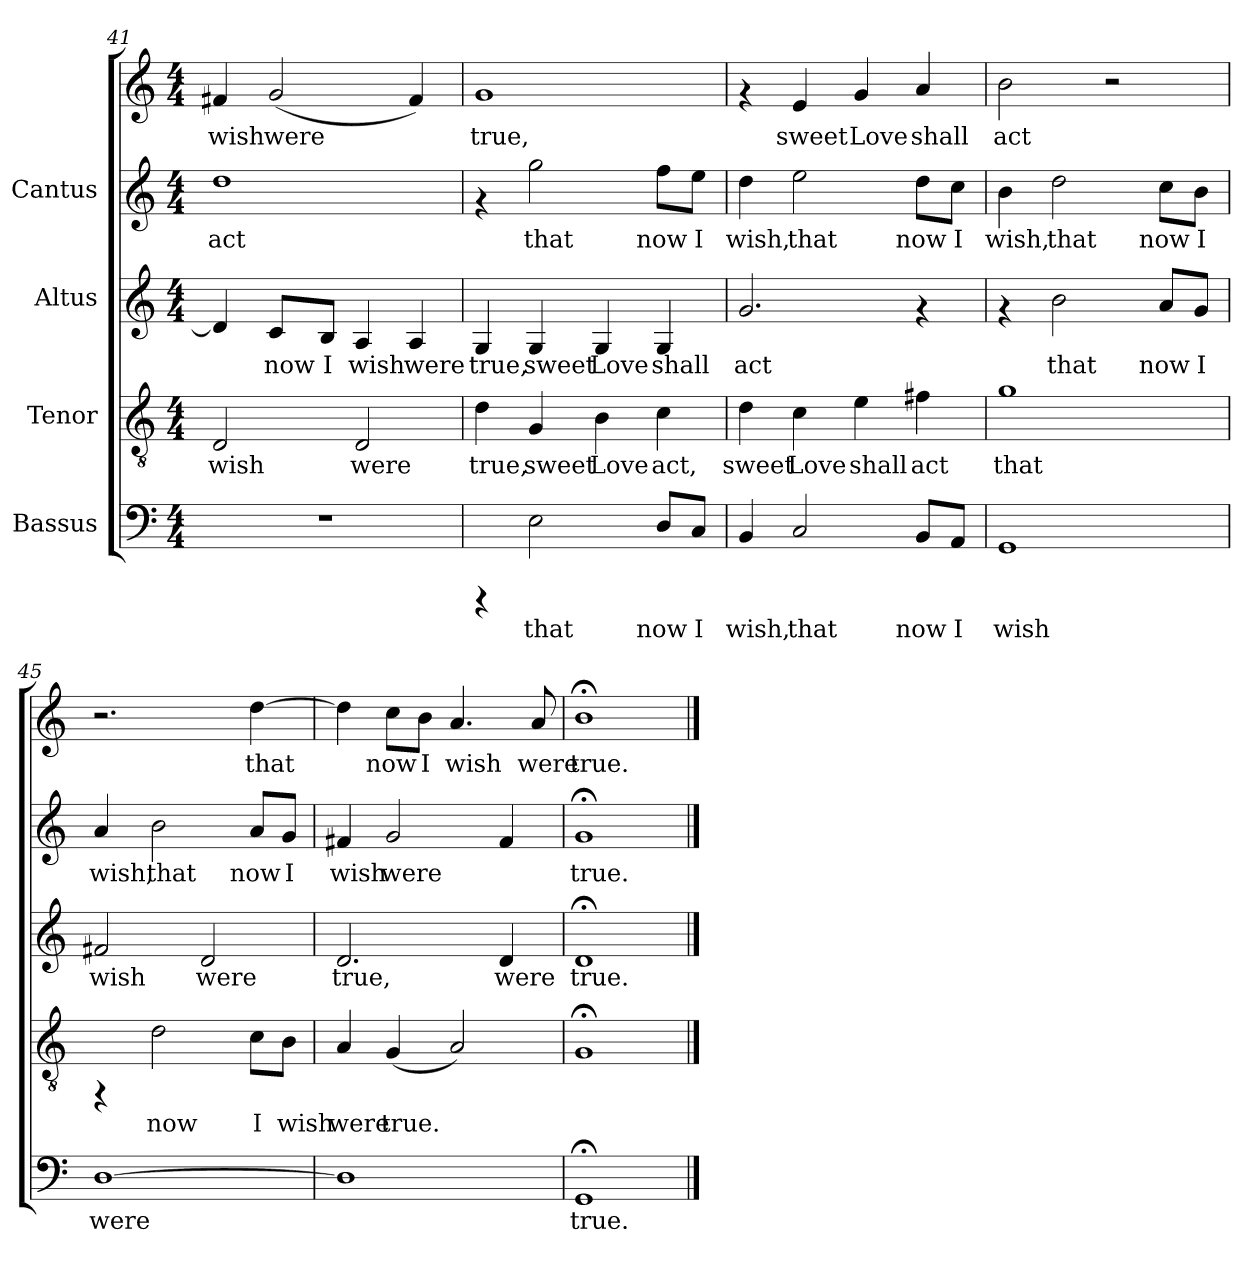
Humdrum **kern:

**kern	**text	**kern	**text	**kern	**text	**kern	**text	**kern	**text
*part4	*part4	*part3	*part3	*part2	*part2	*part1	*part1	*part1	*part1
*staff5	*staff5	*staff4	*staff4	*staff3	*staff3	*staff2	*staff2	*staff1	*staff1
*I"Bassus	*	*I"Tenor	*	*I"Altus	*	*I"Cantus	*	*	*
*clefF4	*	*clefGv2	*	*clefG2	*	*clefG2	*	*clefG2	*
*M4/4	*	*M4/4	*	*M4/4	*	*M4/4	*	*M4/4	*
=41	=41	=41	=41	=41	=41	=41	=41	=41	=41
!	!	!	!LO:LY:b:cj	!	!LO:LY:b:cj	!	!LO:LY:b:cj	!	!LO:LY:b:cj
1r	.	2D/	wish	4d/]	.	1dd	act	4f#X/	wish
!	!	!	!	!	!LO:LY:b:cj	!	!	!	!LO:LY:b:cj
.	.	.	.	8c/L	now	.	.	(<2g/	were
!	!	!	!	!	!LO:LY:b:cj	!	!	!	!
.	.	.	.	8B/J	I	.	.	.	.
!	!	!	!LO:LY:b:cj	!	!LO:LY:b:cj	!	!	!	!
.	.	2D/	were	4A/	wish	.	.	.	.
!	!	!	!	!	!LO:LY:b:cj	!	!	!	!LO:LY:b:cj
.	.	.	.	4A/	were	.	.	4f#/)	.
=42	=42	=42	=42	=42	=42	=42	=42	=42	=42
!	!	!	!LO:LY:b:cj	!	!LO:LY:b:cj	!	!	!	!LO:LY:b:cj
4rCCC	.	4d\	true,	4G/	true,	4rf	.	1g	true,
!	!LO:LY:b:cj	!	!LO:LY:b:cj	!	!LO:LY:b:cj	!	!LO:LY:b:cj	!	!
2E\	that	4G/	sweet	4G/	sweet	2gg\	that	.	.
!	!	!	!LO:LY:b:cj	!	!LO:LY:b:cj	!	!	!	!
.	.	4B\	Love	4G/	Love	.	.	.	.
!	!LO:LY:b:cj	!	!LO:LY:b:cj	!	!LO:LY:b:cj	!	!LO:LY:b:cj	!	!
8D/L	now	4c\	act,	4G/	shall	8ff\L	now	.	.
!	!LO:LY:b:cj	!	!	!	!	!	!LO:LY:b:cj	!	!
8C/J	I	.	.	.	.	8ee\J	I	.	.
!!LO:PB:g=z
=43	=43	=43	=43	=43	=43	=43	=43	=43	=43
!	!LO:LY:b:cj	!	!LO:LY:b:cj	!	!LO:LY:b:cj	!	!LO:LY:b:cj	!	!
4BB/	wish,	4d\	sweet	2.g/	act	4dd\	wish,	4rf	.
!	!LO:LY:b:cj	!	!LO:LY:b:cj	!	!	!	!LO:LY:b:cj	!	!LO:LY:b:cj
2C/	that	4c\	Love	.	.	2ee\	that	4e/	sweet
!	!	!	!LO:LY:b:cj	!	!	!	!	!	!LO:LY:b:cj
.	.	4e\	shall	.	.	.	.	4g/	Love
!	!LO:LY:b:cj	!	!LO:LY:b:cj	!	!	!	!LO:LY:b:cj	!	!LO:LY:b:cj
8BB/L	now	4f#X\	act	4rf	.	8dd\L	now	4a/	shall
!	!LO:LY:b:cj	!	!	!	!	!	!LO:LY:b:cj	!	!
8AA/J	I	.	.	.	.	8cc\J	I	.	.
=44	=44	=44	=44	=44	=44	=44	=44	=44	=44
!	!LO:LY:b:cj	!	!LO:LY:b:cj	!	!	!	!LO:LY:b:cj	!	!LO:LY:b:cj
1GG	wish	1g	that	4rf	.	4b\	wish,	2b\	act
!	!	!	!	!	!LO:LY:b:cj	!	!LO:LY:b:cj	!	!
.	.	.	.	2b\	that	2dd\	that	.	.
.	.	.	.	.	.	.	.	2r	.
!	!	!	!	!	!LO:LY:b:cj	!	!LO:LY:b:cj	!	!
.	.	.	.	8a/L	now	8cc\L	now	.	.
!	!	!	!	!	!LO:LY:b:cj	!	!LO:LY:b:cj	!	!
.	.	.	.	8g/J	I	8b\J	I	.	.
=45	=45	=45	=45	=45	=45	=45	=45	=45	=45
!	!LO:LY:b:cj	!	!	!	!LO:LY:b:cj	!	!LO:LY:b:cj	!	!
[>1D	were	4rFF	.	2f#X/	wish	4a/	wish,	2.r	.
!	!	!	!LO:LY:b:cj	!	!	!	!LO:LY:b:cj	!	!
.	.	2d\	now	.	.	2b\	that	.	.
!	!	!	!	!	!LO:LY:b:cj	!	!	!	!
.	.	.	.	2d/	were	.	.	.	.
!	!	!	!LO:LY:b:cj	!	!	!	!LO:LY:b:cj	!	!LO:LY:b:cj
.	.	8c\L	I	.	.	8a/L	now	[>4dd\	that
!	!	!	!LO:LY:b:cj	!	!	!	!LO:LY:b:cj	!	!
.	.	8B\J	wish	.	.	8g/J	I	.	.
=46	=46	=46	=46	=46	=46	=46	=46	=46	=46
!	!	!	!LO:LY:b:cj	!	!LO:LY:b:cj	!	!LO:LY:b:cj	!	!LO:LY:b:cj
1D]	.	4A/	were	2.d/	true,	4f#X/	wish	4dd\]	.
!	!	!	!LO:LY:b:cj	!	!	!	!LO:LY:b:cj	!	!LO:LY:b:cj
.	.	(<4G/	true.	.	.	2g/	were	8cc\L	now
!	!	!	!	!	!	!	!	!	!LO:LY:b:cj
.	.	.	.	.	.	.	.	8b\J	I
!	!	!	!LO:LY:b:cj	!	!	!	!	!	!LO:LY:b:cj
.	.	2A/)	.	.	.	.	.	4.a/	wish
!	!	!	!	!	!LO:LY:b:cj	!	!LO:LY:b:cj	!	!
.	.	.	.	4d/	were	4f#/	.	.	.
!	!	!	!	!	!	!	!	!	!LO:LY:b:cj
.	.	.	.	.	.	.	.	8a/	were
=47	=47	=47	=47	=47	=47	=47	=47	=47	=47
!	!LO:LY:b:cj	!	!	!	!LO:LY:b:cj	!	!LO:LY:b:cj	!	!LO:LY:b:cj
1GG;<	true.	1G;<	.	1d;<	true.	1g;<	true.	1b;<	true.
==	==	==	==	==	==	==	==	==	==
*-	*-	*-	*-	*-	*-	*-	*-	*-	*-
